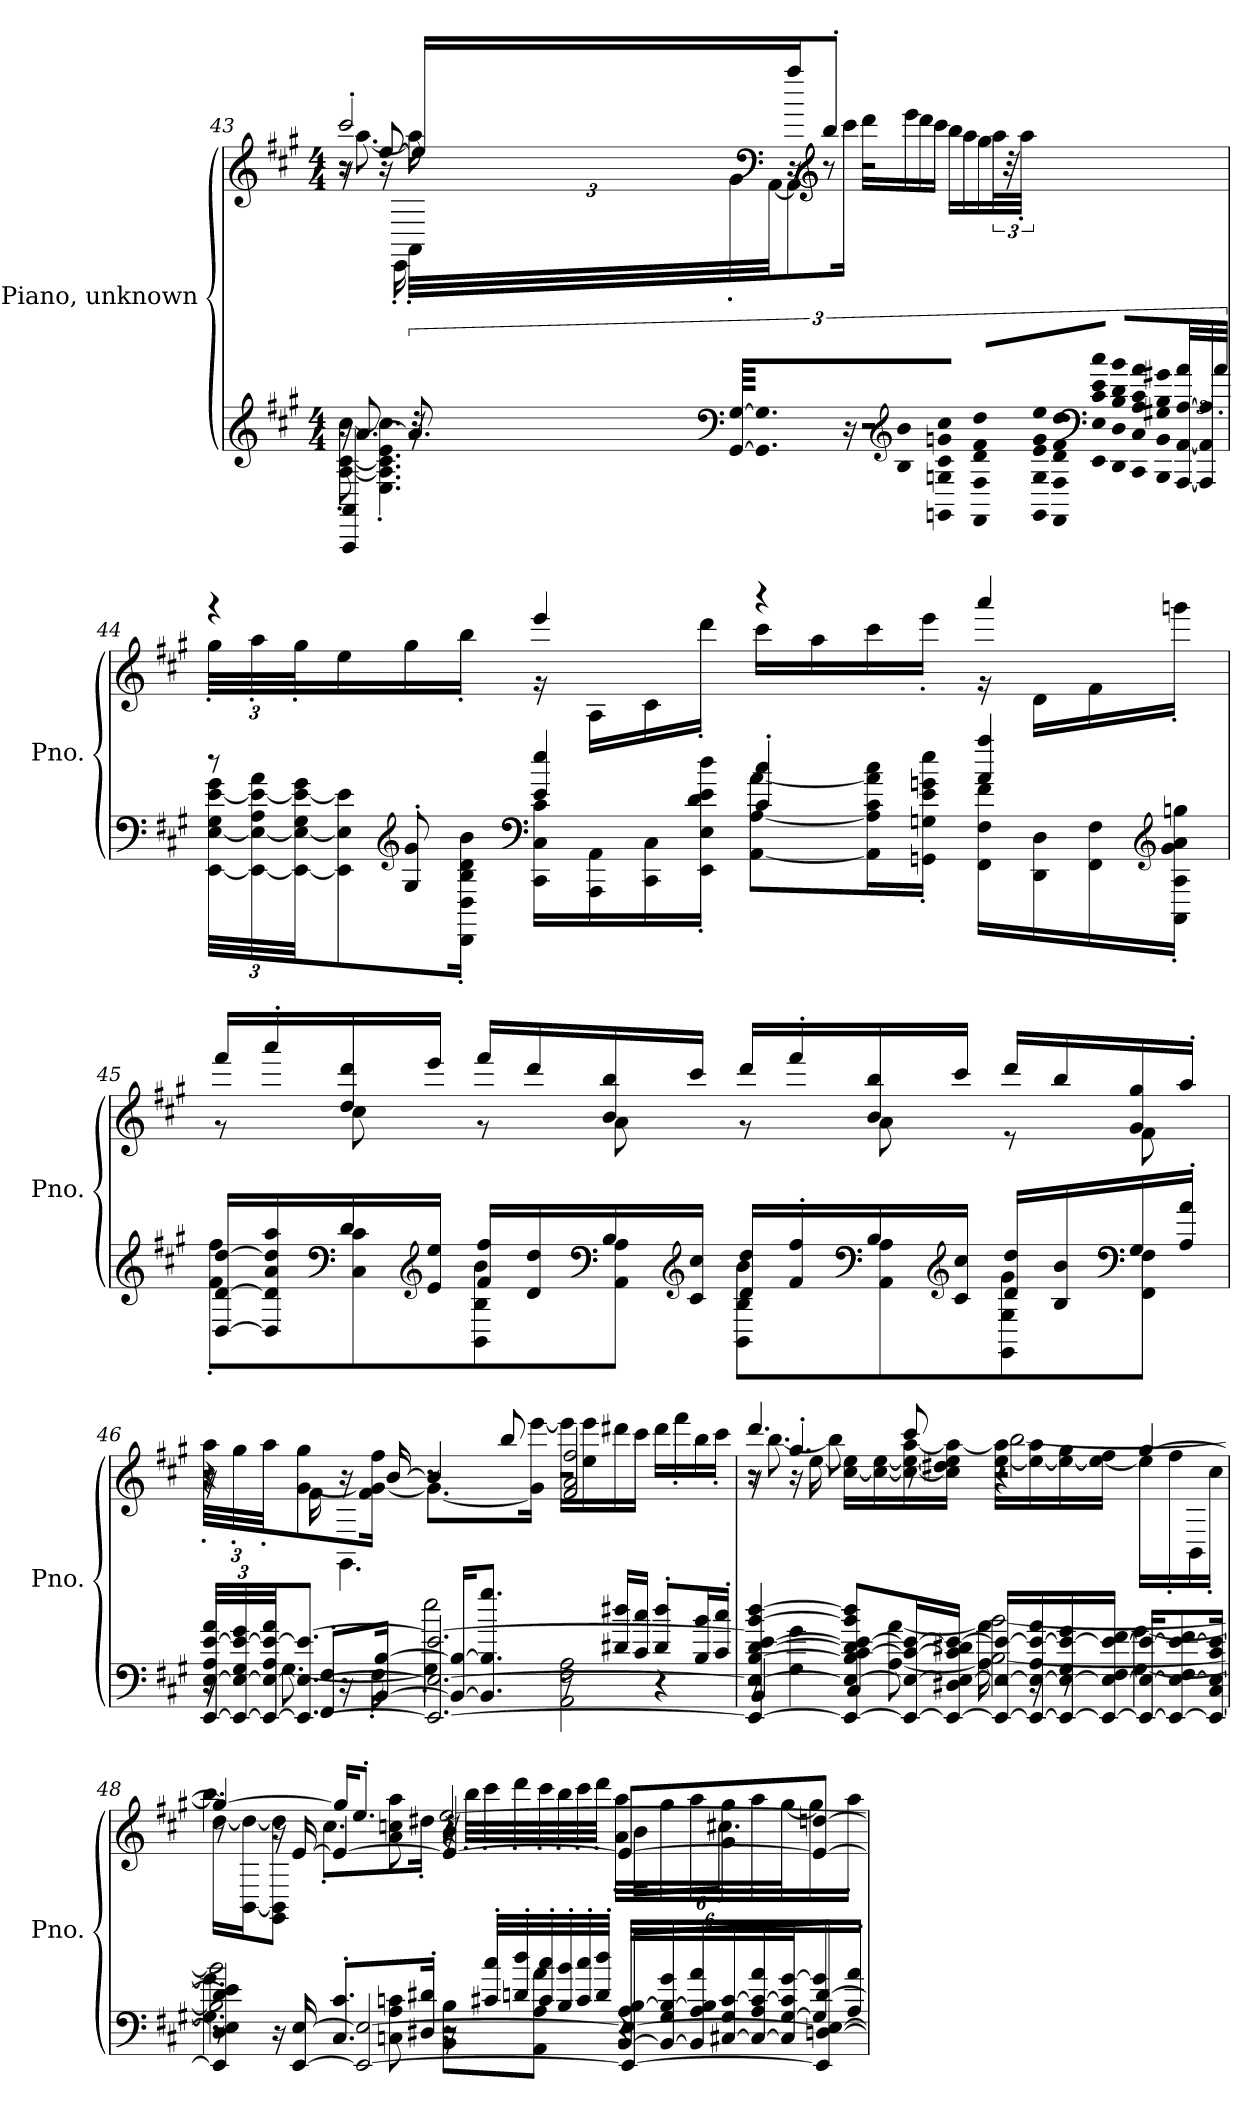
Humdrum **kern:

**kern	**kern
*part1	*part1
*staff2	*staff1
*I"Piano, unknown	*
*I'Pno.	*
!!LO:LB:g=z
*clefG2	*clefG2
*k[f#c#g#]	*k[f#c#g#]
*M4/4	*M4/4
=43	=43
*^	*^
*	*^	*	*^
*	*	*	*	*	*^
16r	[8A\' [8c#\' [8cc#\'	4AAA/ 4AA/	2ccc#'/	16r	8r	8r
[8.a/	.	.	.	[8.aa\	.	.
.	4.E\' 4.A\]' 4.c#\]' 4.e\' 4.cc#\]'	.	.	.	[8ee/	16r
.	.	.	.	.	.	16EE'\
*	*	*	*	*	*	*Xbrackettup
8.a/]	.	48r	.	16aa\]	16ee/LL]	48AA'\LLL
*clefF4	*	*	*	*	*	*
.	.	[96GG#/ [96G#/KKLL	.	.	.	48g#'\
.	.	16.GG#/] 16.G#/]	.	.	.	.
*	*	*	*clefF4	*	*	*
.	.	.	.	.	.	[48AA\JJ
.	.	.	.	16r	16aa/J	8AA\]
*clefG2	*	*	*clefG2	*	*	*
.	.	16B/ 16b/	.	8r	8bb'/J	.
16r	.	16GGn/ 16Gn/ 16c#/ 16gn/ 16cc#/JJ	.	.	.	16ccc#\Jk
2r	2r	16FF#/ 16F#/ 16d/ 16f#/ 16dd/LL	2r	2r	2r	16ddd\LL
.	.	16GG/ 16G/ 16e/ 16g/ 16ee/	.	.	.	16eee\
.	.	16FF#/ 16F#/ 16d/ 16f#/ 16dd/	.	.	.	16ddd\
*clefF4	*	*	*	*	*	*
.	.	16EE/ 16E/ 16c#/ 16e/ 16cc#/JJ	.	.	.	16ccc#\JJ
.	.	16DD/ 16D/ 16B/ 16d/ 16b/LL	.	.	.	16bb\LL
.	.	16CC#/ 16C#/ 16A/ 16c#/ 16a/	.	.	.	16aa\
.	.	16BBB/ 16BB/ 16G#X/ 16B/ 16g#X/	.	.	.	16gg#\
*	*	*Xbrackettup	*	*	*	*brackettup
.	.	[48AAA/ [48AA/ [48A/ 48a/L	.	.	.	48aa\JJk
.	.	48AAA/] 48AA/] 48A/]	.	.	.	48r
.	.	48a'/JJJ	.	.	.	48aa'\
*	*v	*v	*	*	*	*
*	*	*	*v	*v	*v
!!LO:PB:g=z
=44	=44	=44	=44
*	*	*	*Xbrackettup
8r	[48EE\ [48E\ 48G#\ [48e\ 48g#\LLL	4r	48gg#'\LLL
.	48EE\_ 48E\_ 48A\ 48e\_ 48a\	.	48aa'\
.	48EE\_ 48E\_ 48G#\ 48e\_ 48g#\JJ	.	48gg#'\J
.	8EE\] 8E\] 8e\]	.	16ee\
*clefG2	*	*	*
8G#/' 8g#/'	.	.	16gg#\
.	16DD\' 16D\' 16B\' 16d\' 16b\'Jk	.	16bb'\JJ
*clefF4	*	*	*
4e/ 4ee/	16CC#\ 16C#\ 16c#\LL	4eee/	16r
.	16AAA\ 16AA\	.	16A\LL
.	16CC#\ 16C#\	.	16c#\
.	16EE\' 16E\' 16d\' 16e\' 16dd\'JJ	.	16ddd'\JJ
4c#/' 4cc#/'	[8AA\ [8A\ [8a\L	4r	16ccc#\LL
.	.	.	16aa\
.	16AA\] 16A\] 16c#\ 16a\] 16cc#\L	.	16ccc#\
.	16GGn\' 16Gn\' 16e\' 16gn\' 16ee\'JJ	.	16eee'\JJ
4a/ 4aa/	16FF#\ 16F#\ 16f#\LL	4aaa/	16r
.	16DD\ 16D\	.	16d\LL
.	16FF#\ 16F#\	.	16f#\
*clefG2	*	*	*
.	16AA\' 16A\' 16g\' 16a\' 16ggn\'JJ	.	16gggn'\JJ
!!LO:LB:g=z	!!
=45	=45	=45	=45
[16D/ [16d/ [16dd/LL	8f#\' 8ff#\'L	16fff#/LL	8r
16D/] 16d/] 16a/ 16dd/] 16aa/	.	16aaa'/	.
*clefF4	*	*	*
16d/	8C#\ 8c#\	16dd/ 16ddd/	8cc#\
*clefG2	*	*	*
16e/ 16ee/JJ	.	16eee/JJ	.
16f#/ 16ff#/LL	8BB\ 8B\ 8b\	16fff#/LL	8r
16d/ 16dd/	.	16ddd/	.
*clefF4	*	*	*
16B/	8AA\ 8A\J	16b/ 16bb/	8a\
*clefG2	*	*	*
16c#/ 16cc#/JJ	.	16ccc#/JJ	.
16d/ 16dd/LL	8BB\ 8B\ 8b\L	16ddd/LL	8r
16f#/' 16ff#/'	.	16fff#'/	.
*clefF4	*	*	*
16B/	8AA\ 8A\	16b/ 16bb/	8a\
*clefG2	*	*	*
16c#/ 16cc#/JJ	.	16ccc#/JJ	.
16d/ 16dd/LL	8GG#\ 8G#\ 8g#\	16ddd/LL	8r
16B/ 16b/	.	16bb/	.
*clefF4	*	*	*
16G#/	8FF#\ 8F#\J	16g#/ 16gg#/	8f#\
16A/' 16a/'JJ	.	16aa'/JJ	.
!!LO:LB:g=z
=46	=46	=46	=46
*^	*^	*^	*^
[48EE/ [48E/ 48A/ [48e/ 48a/LLL	8r	16r	16r	4r	48aa'\LLL	8r	16r
48EE/_ 48E/_ 48G#/ 48e/_ 48g#/	.	.	.	.	48gg#'\	.	.
48EE/_ 48E/_ 48A/ 48e/_ 48a/JJ	.	.	.	.	48aa'\JJ	.	.
8.EE/_ 8.E/_ 8.e/_J	.	8FF#/' 8F#/'L	[8.G#\	.	[8g#\ 8gg#\	.	16f#\
.	16r	.	.	.	.	16r	4.GG#\
.	16F#'\	[16BB/ [16B/Jk	.	.	16f#\ 16g#\_ 16ff#\Jk	[16b/	.
2.EE/_ 2.E/_ 2.e/_	2ee'\	16BB/_ 16B/_KL	4G#\]	8r	8.g#\L_	4b/]	.
.	.	8.BB/] 8.B/] 8.gg#/J	.	.	.	.	.
.	.	.	.	8bb/	.	.	.
.	.	.	.	.	16g#\] [16eee\Jk	.	.
.	.	8r	2AA\ 2F#\ 2A\	2r	16eee\LL]	2f#/ 2a/ 2ff#/	2r
.	.	.	.	.	16ee\ 16eee\	.	.
.	.	16d#X/ 16dd#X/LL	.	.	16ddd#X\	.	.
.	.	16c#/ 16cc#/JJ	.	.	16ccc#\JJ	.	.
.	4r	8d#/' 8dd#/'L	.	.	16ddd#\LL	.	.
.	.	.	.	.	16fff#'\	.	.
.	.	16B/ 16b/L	.	.	16bb\	.	.
.	.	16c#/' 16cc#/'JJ	.	.	16ccc#'\JJ	.	.
!!LO:LB:g=z	!!	!!	!!
=47	=47	=47	=47	=47	=47	=47	=47
4EE/_ 4E/_ [4B/ [4d/ 4e/_ [4b/ [4dd/	2r	4BB/	8r	4.ddd/	8r	8r	16r
.	.	.	.	.	.	.	[8.bb\
.	.	.	4G#\ 4g#\	.	16r	4.gg#'/	.
.	.	.	.	.	[16ee\	.	.
8EE/_ 8E/_ 8B/] [8c#/ 8d/] 8e/_ 8b/] 8dd/]L	.	4C#/	.	.	[16cc#\ 16ee\]LL	.	8bb\]
.	.	.	.	.	16cc#\_ [16ee\	.	.
16EE/_ 16E/_ 16c#/_ 16e/_L	.	.	[8A\ [8a\	8ccc#/	16cc#\_ 16ee\_ [16aa\	.	8r
16EE/_ 16D#X/ 16E/_ 16c#/] 16d#X/ 16e/_JJ	.	.	.	.	16cc#\] 16dd#X\ 16ee\] 16aa\_JJ	.	.
16EE/_ 16E/_ 16e/_LL	[2B\ [2b\	2r	16A\] 16a\]	2r	[16ee\ 16aa\]LL	4r	[2bb\
16EE/_ 16E/_ 16A/ 16e/_ 16a/	.	.	16r	.	16ee\_ 16aa\	.	.
16EE/_ 16E/_ 16G#/ 16e/_ 16g#/	.	.	8r	.	16ee\_ 16gg#\	.	.
16EE/_ 16E/_ 16F#/ 16e/_ 16f#/JJ	.	.	.	.	16ee\_ 16ff#\JJ	.	.
16EE/_ 16E/_ 16e/_KL	.	.	[4G#\ [4g#\	.	16ee\LL]	[4gg#/	.
8EE/_ 8E/_ 8F#/ 8e/_ 8f#/	.	.	.	.	16ff#'\	.	.
.	.	.	.	.	16BB\	.	.
16EE/_ 16C#/ 16E/_ 16c#/ 16e/_Jk	.	.	.	.	16cc#'\JJ	.	.
!!LO:LB:g=z	!!	!!	!!
=48	=48	=48	=48	=48	=48	=48	=48
4EE/] 4D/ 4E/] 4d/ 4e/]	2B\] 2b\]	8r	4.G#\] 4.g#\]	8r	[16dd\LL	4gg#/_	4.bb\]
.	.	.	.	.	[16BB\ 16dd\_J	.	.
.	.	16r	.	16r	8GG#\ 8BB\] 8dd\]J	.	.
.	.	[16EE/ [16E/	.	[16e/	.	.	.
8.C#/' 8.c#/'L	.	2EE/_ 2E/_	.	4e/_	8.cc#'\L	16gg#/KL]	.
.	.	.	.	.	.	8.ee'/J	.
.	.	.	8Cn\ 8A\ 8cn\	.	.	.	8a\ 8ccn\ 8aa\
16D#X/' 16d#X/'Jk	.	.	.	.	16dd#X'\Jk	.	.
16r	2r	.	8BB\ 8B\L	4e/_ 4b/	32r	[2ee/	4r
.	.	.	.	.	32bb'\LLL	.	.
32c#X/' 32cc#/'LLL	.	.	.	.	32ccc#'\	.	.
32dn/' 32dd/'	.	.	.	.	32ddd'\	.	.
32c#/' 32cc#/'	.	.	8AA\ 8A\ 8a\J	.	32ccc#'\	.	.
32B/' 32b/'	.	.	.	.	32bb'\	.	.
32c#/' 32cc#/'	.	.	.	.	32ccc#'\	.	.
32d/' 32dd/'JJJ	.	.	.	.	32ddd'\JJJ	.	.
[48BB/ 48A/ [48B/LLL	.	8EE/_ 8E/_L	4r	8e/L_	48a\' 48aa\'LLL	.	16b\KL
48BB/_ 48G#/ 48B/_ 48g#/	.	.	.	.	48gg#'\	.	.
48BB/] 48A/ 48B/] 48a/	.	.	.	.	48aa'\	.	.
[48C#X/ 48G#/ [48c#/	.	.	.	.	48g#\' 48gg#\'	.	8.cc#X'\J
48C#/_ 48A/ 48c#/_ 48a/	.	.	.	.	48aa'\	.	.
48C#/] [48G#/ 48c#/] [48g#/J	.	.	.	.	[48gg#\J	.	.
16G#/] 16g#/]	.	8EE/] [8Dn/ 8E/_ [8d/J	.	8e/_ [8ddn/J	16gg#\]	.	.
16A/' 16a/'JJ	.	.	.	.	16aa'\JJ	.	.
*v	*v	*v	*v	*	*	*	*
*	*v	*v	*v	*v
=	=
*-	*-
